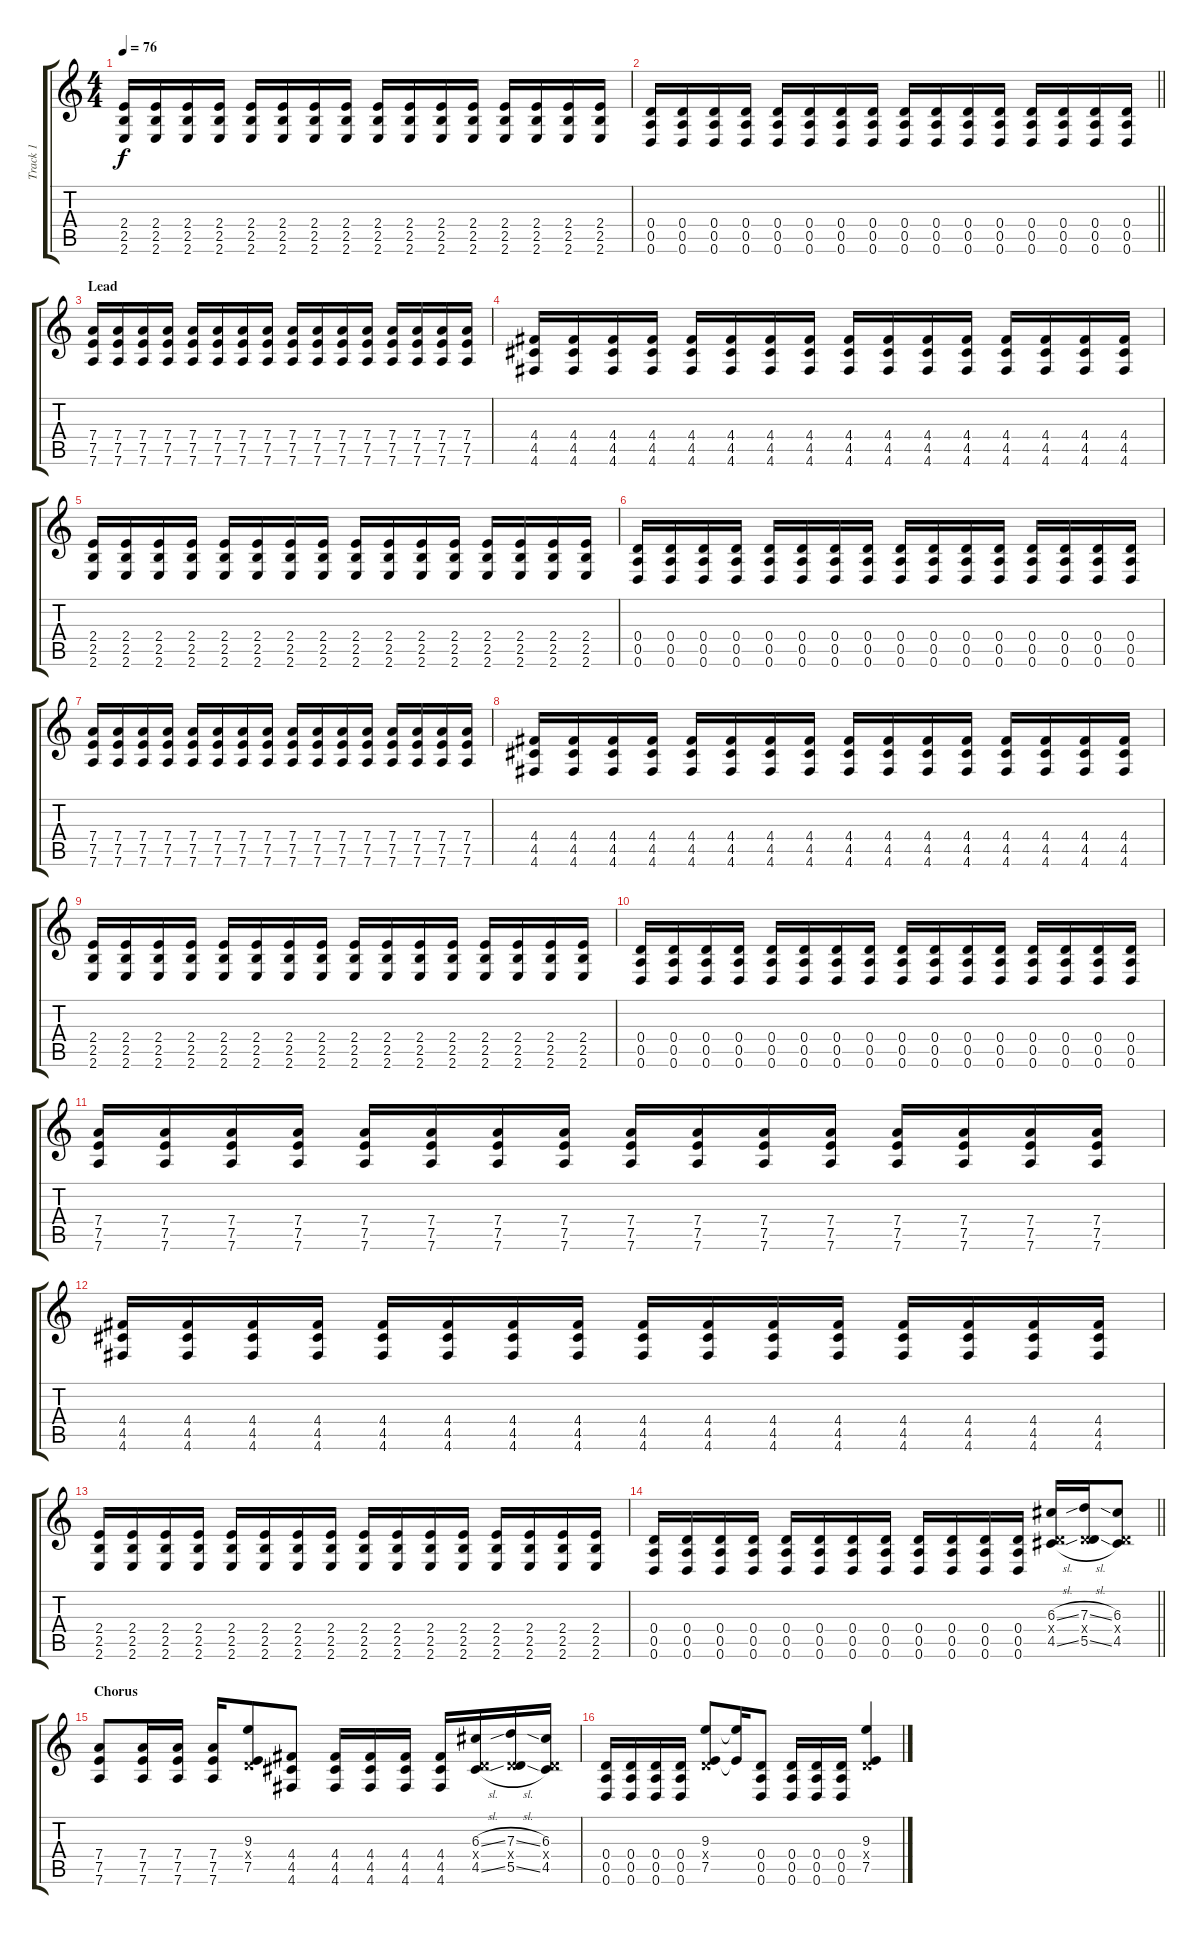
\track ("Track 1" "Track 1") {instrument distortionguitar}
\staff {score tabs}
\tuning (E4 B3 G3 D3 A2 D2) {hide}
\ts (4 4)
\tempo 76
\clef g2
\ks c
(2.4 2.5 2.6).16{dy f} (2.4 2.5 2.6).16 (2.4 2.5 2.6).16 (2.4 2.5 2.6).16 (2.4 2.5 2.6).16 (2.4 2.5 2.6).16 (2.4 2.5 2.6).16 (2.4 2.5 2.6).16 (2.4 2.5 2.6).16 (2.4 2.5 2.6).16 (2.4 2.5 2.6).16 (2.4 2.5 2.6).16 (2.4 2.5 2.6).16 (2.4 2.5 2.6).16 (2.4 2.5 2.6).16 (2.4 2.5 2.6).16 |
\barLineRight lightlight
(0.4 0.5 0.6).16 (0.4 0.5 0.6).16 (0.4 0.5 0.6).16 (0.4 0.5 0.6).16 (0.4 0.5 0.6).16 (0.4 0.5 0.6).16 (0.4 0.5 0.6).16 (0.4 0.5 0.6).16 (0.4 0.5 0.6).16 (0.4 0.5 0.6).16 (0.4 0.5 0.6).16 (0.4 0.5 0.6).16 (0.4 0.5 0.6).16 (0.4 0.5 0.6).16 (0.4 0.5 0.6).16 (0.4 0.5 0.6).16 |
\section ("" "Lead")
(7.4 7.5 7.6).16 (7.4 7.5 7.6).16 (7.4 7.5 7.6).16 (7.4 7.5 7.6).16 (7.4 7.5 7.6).16 (7.4 7.5 7.6).16 (7.4 7.5 7.6).16 (7.4 7.5 7.6).16 (7.4 7.5 7.6).16 (7.4 7.5 7.6).16 (7.4 7.5 7.6).16 (7.4 7.5 7.6).16 (7.4 7.5 7.6).16 (7.4 7.5 7.6).16 (7.4 7.5 7.6).16 (7.4 7.5 7.6).16 |
(4.4 4.5 4.6).16 (4.4 4.5 4.6).16 (4.4 4.5 4.6).16 (4.4 4.5 4.6).16 (4.4 4.5 4.6).16 (4.4 4.5 4.6).16 (4.4 4.5 4.6).16 (4.4 4.5 4.6).16 (4.4 4.5 4.6).16 (4.4 4.5 4.6).16 (4.4 4.5 4.6).16 (4.4 4.5 4.6).16 (4.4 4.5 4.6).16 (4.4 4.5 4.6).16 (4.4 4.5 4.6).16 (4.4 4.5 4.6).16 |
(2.4 2.5 2.6).16 (2.4 2.5 2.6).16 (2.4 2.5 2.6).16 (2.4 2.5 2.6).16 (2.4 2.5 2.6).16 (2.4 2.5 2.6).16 (2.4 2.5 2.6).16 (2.4 2.5 2.6).16 (2.4 2.5 2.6).16 (2.4 2.5 2.6).16 (2.4 2.5 2.6).16 (2.4 2.5 2.6).16 (2.4 2.5 2.6).16 (2.4 2.5 2.6).16 (2.4 2.5 2.6).16 (2.4 2.5 2.6).16 |
(0.4 0.5 0.6).16 (0.4 0.5 0.6).16 (0.4 0.5 0.6).16 (0.4 0.5 0.6).16 (0.4 0.5 0.6).16 (0.4 0.5 0.6).16 (0.4 0.5 0.6).16 (0.4 0.5 0.6).16 (0.4 0.5 0.6).16 (0.4 0.5 0.6).16 (0.4 0.5 0.6).16 (0.4 0.5 0.6).16 (0.4 0.5 0.6).16 (0.4 0.5 0.6).16 (0.4 0.5 0.6).16 (0.4 0.5 0.6).16 |
(7.4 7.5 7.6).16 (7.4 7.5 7.6).16 (7.4 7.5 7.6).16 (7.4 7.5 7.6).16 (7.4 7.5 7.6).16 (7.4 7.5 7.6).16 (7.4 7.5 7.6).16 (7.4 7.5 7.6).16 (7.4 7.5 7.6).16 (7.4 7.5 7.6).16 (7.4 7.5 7.6).16 (7.4 7.5 7.6).16 (7.4 7.5 7.6).16 (7.4 7.5 7.6).16 (7.4 7.5 7.6).16 (7.4 7.5 7.6).16 |
(4.4 4.5 4.6).16 (4.4 4.5 4.6).16 (4.4 4.5 4.6).16 (4.4 4.5 4.6).16 (4.4 4.5 4.6).16 (4.4 4.5 4.6).16 (4.4 4.5 4.6).16 (4.4 4.5 4.6).16 (4.4 4.5 4.6).16 (4.4 4.5 4.6).16 (4.4 4.5 4.6).16 (4.4 4.5 4.6).16 (4.4 4.5 4.6).16 (4.4 4.5 4.6).16 (4.4 4.5 4.6).16 (4.4 4.5 4.6).16 |
(2.4 2.5 2.6).16 (2.4 2.5 2.6).16 (2.4 2.5 2.6).16 (2.4 2.5 2.6).16 (2.4 2.5 2.6).16 (2.4 2.5 2.6).16 (2.4 2.5 2.6).16 (2.4 2.5 2.6).16 (2.4 2.5 2.6).16 (2.4 2.5 2.6).16 (2.4 2.5 2.6).16 (2.4 2.5 2.6).16 (2.4 2.5 2.6).16 (2.4 2.5 2.6).16 (2.4 2.5 2.6).16 (2.4 2.5 2.6).16 |
(0.4 0.5 0.6).16 (0.4 0.5 0.6).16 (0.4 0.5 0.6).16 (0.4 0.5 0.6).16 (0.4 0.5 0.6).16 (0.4 0.5 0.6).16 (0.4 0.5 0.6).16 (0.4 0.5 0.6).16 (0.4 0.5 0.6).16 (0.4 0.5 0.6).16 (0.4 0.5 0.6).16 (0.4 0.5 0.6).16 (0.4 0.5 0.6).16 (0.4 0.5 0.6).16 (0.4 0.5 0.6).16 (0.4 0.5 0.6).16 |
(7.4 7.5 7.6).16 (7.4 7.5 7.6).16 (7.4 7.5 7.6).16 (7.4 7.5 7.6).16 (7.4 7.5 7.6).16 (7.4 7.5 7.6).16 (7.4 7.5 7.6).16 (7.4 7.5 7.6).16 (7.4 7.5 7.6).16 (7.4 7.5 7.6).16 (7.4 7.5 7.6).16 (7.4 7.5 7.6).16 (7.4 7.5 7.6).16 (7.4 7.5 7.6).16 (7.4 7.5 7.6).16 (7.4 7.5 7.6).16 |
(4.4 4.5 4.6).16 (4.4 4.5 4.6).16 (4.4 4.5 4.6).16 (4.4 4.5 4.6).16 (4.4 4.5 4.6).16 (4.4 4.5 4.6).16 (4.4 4.5 4.6).16 (4.4 4.5 4.6).16 (4.4 4.5 4.6).16 (4.4 4.5 4.6).16 (4.4 4.5 4.6).16 (4.4 4.5 4.6).16 (4.4 4.5 4.6).16 (4.4 4.5 4.6).16 (4.4 4.5 4.6).16 (4.4 4.5 4.6).16 |
(2.4 2.5 2.6).16 (2.4 2.5 2.6).16 (2.4 2.5 2.6).16 (2.4 2.5 2.6).16 (2.4 2.5 2.6).16 (2.4 2.5 2.6).16 (2.4 2.5 2.6).16 (2.4 2.5 2.6).16 (2.4 2.5 2.6).16 (2.4 2.5 2.6).16 (2.4 2.5 2.6).16 (2.4 2.5 2.6).16 (2.4 2.5 2.6).16 (2.4 2.5 2.6).16 (2.4 2.5 2.6).16 (2.4 2.5 2.6).16 |
\barLineRight lightlight
(0.4 0.5 0.6).16 (0.4 0.5 0.6).16 (0.4 0.5 0.6).16 (0.4 0.5 0.6).16 (0.4 0.5 0.6).16 (0.4 0.5 0.6).16 (0.4 0.5 0.6).16 (0.4 0.5 0.6).16 (0.4 0.5 0.6).16 (0.4 0.5 0.6).16 (0.4 0.5 0.6).16 (0.4 0.5 0.6).16 (6.3{sl} 0.4{x} 4.5{sl}).16 (7.3{sl} 0.4{x} 5.5{sl}).16 (6.3 0.4{x} 4.5).8 |
\section ("" "Chorus")
(7.4 7.5 7.6).8 (7.4 7.5 7.6).16 (7.4 7.5 7.6).16 (7.4 7.5 7.6).16 (9.3 0.4{x} 7.5).8 (4.4 4.5 4.6).8 (4.4 4.5 4.6).16 (4.4 4.5 4.6).16 (4.4 4.5 4.6).16 (4.4 4.5 4.6).16 (6.3{sl} 0.4{x} 4.5{sl}).16 (7.3{sl} 0.4{x} 5.5{sl}).16 (6.3 0.4{x} 4.5).16 |
(0.4 0.5 0.6).16 (0.4 0.5 0.6).16 (0.4 0.5 0.6).16 (0.4 0.5 0.6).16 (9.3 0.4{x} 7.5).8 (9.3{t} 7.5{t}).16 (0.4 0.5 0.6).8 (0.4 0.5 0.6).16 (0.4 0.5 0.6).16 (0.4 0.5 0.6).16 (9.3 0.4{x} 7.5).4
